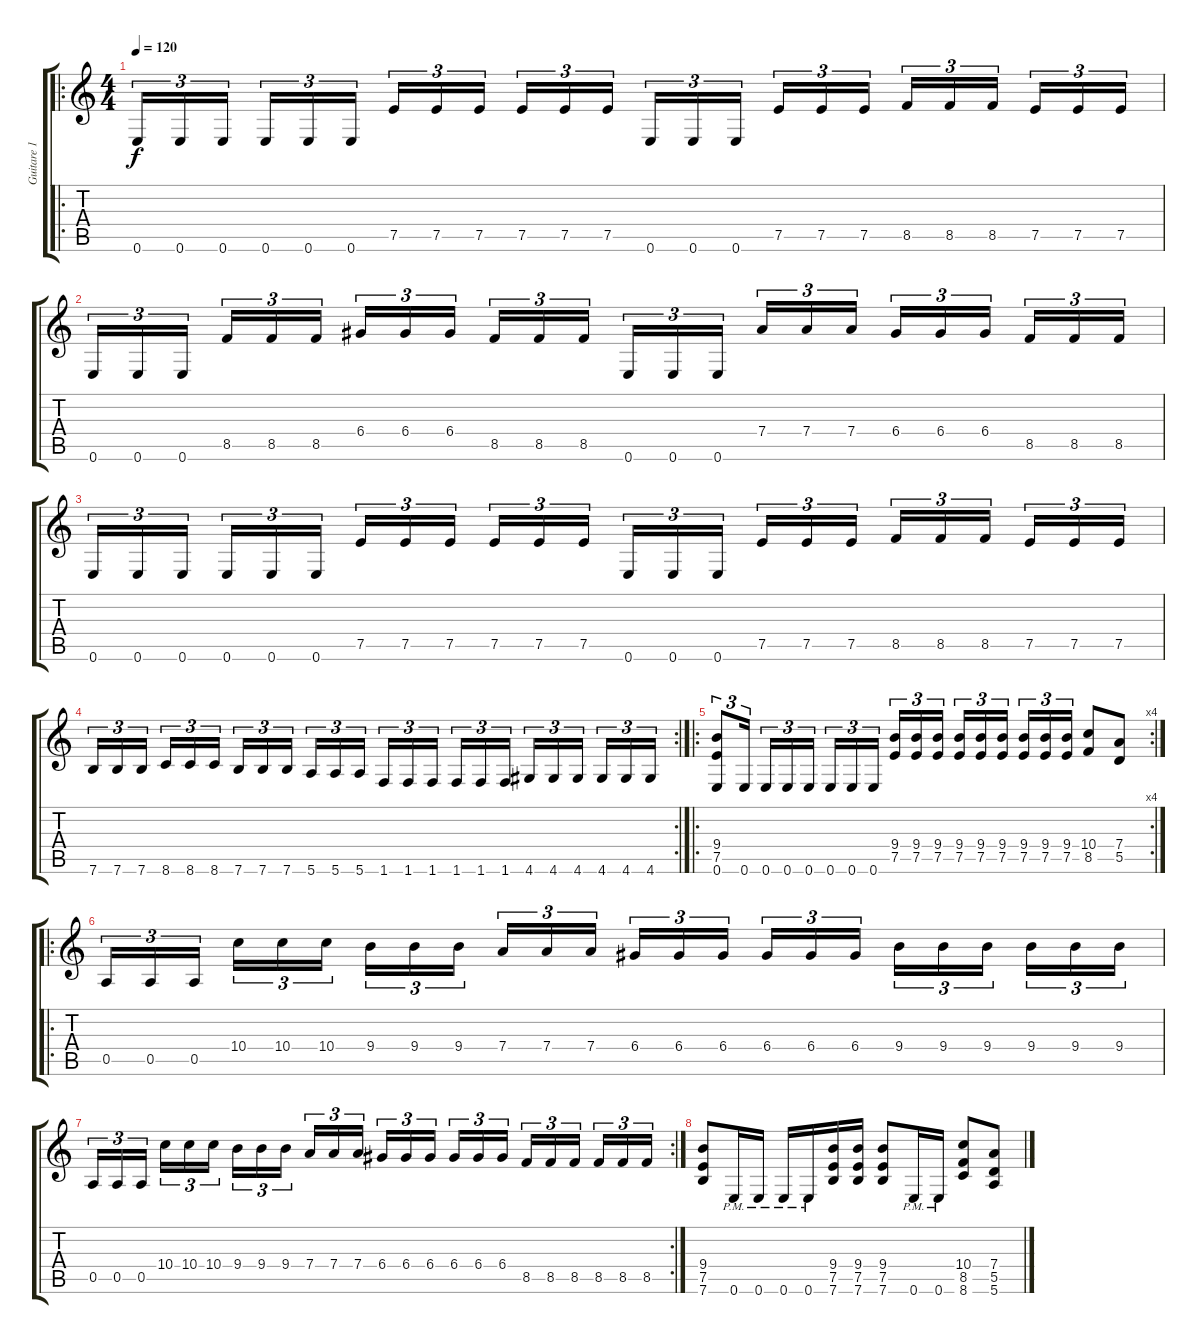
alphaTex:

\track ("Guitare 1" "Guitare 1") {instrument distortionguitar}
\staff {score tabs}
\tuning (E4 B3 G3 D3 A2 E2) {hide}
\ro
\ts (4 4)
\tempo 120
\clef g2
\ks c
0.6.16{tu (3 2) dy f} 0.6.16{tu (3 2)} 0.6.16{tu (3 2) beam splitsecondary} 0.6.16{tu (3 2)} 0.6.16{tu (3 2)} 0.6.16{tu (3 2)} 7.5.16{tu (3 2)} 7.5.16{tu (3 2)} 7.5.16{tu (3 2) beam splitsecondary} 7.5.16{tu (3 2)} 7.5.16{tu (3 2)} 7.5.16{tu (3 2)} 0.6.16{tu (3 2)} 0.6.16{tu (3 2)} 0.6.16{tu (3 2) beam splitsecondary} 7.5.16{tu (3 2)} 7.5.16{tu (3 2)} 7.5.16{tu (3 2)} 8.5.16{tu (3 2)} 8.5.16{tu (3 2)} 8.5.16{tu (3 2) beam splitsecondary} 7.5.16{tu (3 2)} 7.5.16{tu (3 2)} 7.5.16{tu (3 2)} |
0.6.16{tu (3 2)} 0.6.16{tu (3 2)} 0.6.16{tu (3 2) beam splitsecondary} 8.5.16{tu (3 2)} 8.5.16{tu (3 2)} 8.5.16{tu (3 2)} 6.4.16{tu (3 2)} 6.4.16{tu (3 2)} 6.4.16{tu (3 2) beam splitsecondary} 8.5.16{tu (3 2)} 8.5.16{tu (3 2)} 8.5.16{tu (3 2)} 0.6.16{tu (3 2)} 0.6.16{tu (3 2)} 0.6.16{tu (3 2) beam splitsecondary} 7.4.16{tu (3 2)} 7.4.16{tu (3 2)} 7.4.16{tu (3 2)} 6.4.16{tu (3 2)} 6.4.16{tu (3 2)} 6.4.16{tu (3 2) beam splitsecondary} 8.5.16{tu (3 2)} 8.5.16{tu (3 2)} 8.5.16{tu (3 2)} |
0.6.16{tu (3 2)} 0.6.16{tu (3 2)} 0.6.16{tu (3 2) beam splitsecondary} 0.6.16{tu (3 2)} 0.6.16{tu (3 2)} 0.6.16{tu (3 2)} 7.5.16{tu (3 2)} 7.5.16{tu (3 2)} 7.5.16{tu (3 2) beam splitsecondary} 7.5.16{tu (3 2)} 7.5.16{tu (3 2)} 7.5.16{tu (3 2)} 0.6.16{tu (3 2)} 0.6.16{tu (3 2)} 0.6.16{tu (3 2) beam splitsecondary} 7.5.16{tu (3 2)} 7.5.16{tu (3 2)} 7.5.16{tu (3 2)} 8.5.16{tu (3 2)} 8.5.16{tu (3 2)} 8.5.16{tu (3 2) beam splitsecondary} 7.5.16{tu (3 2)} 7.5.16{tu (3 2)} 7.5.16{tu (3 2)} |
\rc 2
7.6.16{tu (3 2)} 7.6.16{tu (3 2)} 7.6.16{tu (3 2) beam splitsecondary} 8.6.16{tu (3 2)} 8.6.16{tu (3 2)} 8.6.16{tu (3 2)} 7.6.16{tu (3 2)} 7.6.16{tu (3 2)} 7.6.16{tu (3 2) beam splitsecondary} 5.6.16{tu (3 2)} 5.6.16{tu (3 2)} 5.6.16{tu (3 2)} 1.6.16{tu (3 2)} 1.6.16{tu (3 2)} 1.6.16{tu (3 2) beam splitsecondary} 1.6.16{tu (3 2)} 1.6.16{tu (3 2)} 1.6.16{tu (3 2)} 4.6.16{tu (3 2)} 4.6.16{tu (3 2)} 4.6.16{tu (3 2) beam splitsecondary} 4.6.16{tu (3 2)} 4.6.16{tu (3 2)} 4.6.16{tu (3 2)} |
\ro
\rc 4
(9.4 7.5 0.6).8{tu (3 2)} 0.6.16{tu (3 2) beam splitsecondary} 0.6.16{tu (3 2)} 0.6.16{tu (3 2)} 0.6.16{tu (3 2)} 0.6.16{tu (3 2)} 0.6.16{tu (3 2)} 0.6.16{tu (3 2) beam splitsecondary} (9.4 7.5).16{tu (3 2)} (9.4 7.5).16{tu (3 2)} (9.4 7.5).16{tu (3 2)} (9.4 7.5).16{tu (3 2)} (9.4 7.5).16{tu (3 2)} (9.4 7.5).16{tu (3 2) beam splitsecondary} (9.4 7.5).16{tu (3 2)} (9.4 7.5).16{tu (3 2)} (9.4 7.5).16{tu (3 2)} (10.4 8.5).8 (7.4 5.5).8 |
\ro
0.5.16{tu (3 2)} 0.5.16{tu (3 2)} 0.5.16{tu (3 2) beam splitsecondary} 10.4.16{tu (3 2)} 10.4.16{tu (3 2)} 10.4.16{tu (3 2)} 9.4.16{tu (3 2)} 9.4.16{tu (3 2)} 9.4.16{tu (3 2) beam splitsecondary} 7.4.16{tu (3 2)} 7.4.16{tu (3 2)} 7.4.16{tu (3 2)} 6.4.16{tu (3 2)} 6.4.16{tu (3 2)} 6.4.16{tu (3 2) beam splitsecondary} 6.4.16{tu (3 2)} 6.4.16{tu (3 2)} 6.4.16{tu (3 2)} 9.4.16{tu (3 2)} 9.4.16{tu (3 2)} 9.4.16{tu (3 2) beam splitsecondary} 9.4.16{tu (3 2)} 9.4.16{tu (3 2)} 9.4.16{tu (3 2)} |
\rc 2
0.5.16{tu (3 2)} 0.5.16{tu (3 2)} 0.5.16{tu (3 2) beam splitsecondary} 10.4.16{tu (3 2)} 10.4.16{tu (3 2)} 10.4.16{tu (3 2)} 9.4.16{tu (3 2)} 9.4.16{tu (3 2)} 9.4.16{tu (3 2) beam splitsecondary} 7.4.16{tu (3 2)} 7.4.16{tu (3 2)} 7.4.16{tu (3 2)} 6.4.16{tu (3 2)} 6.4.16{tu (3 2)} 6.4.16{tu (3 2) beam splitsecondary} 6.4.16{tu (3 2)} 6.4.16{tu (3 2)} 6.4.16{tu (3 2)} 8.5.16{tu (3 2)} 8.5.16{tu (3 2)} 8.5.16{tu (3 2) beam splitsecondary} 8.5.16{tu (3 2)} 8.5.16{tu (3 2)} 8.5.16{tu (3 2)} |
(9.4 7.5 7.6).8 0.6{pm}.16 0.6{pm}.16 0.6{pm}.16 0.6{pm}.16 (9.4 7.5 7.6).16 (9.4 7.5 7.6).16 (9.4 7.5 7.6).8 0.6{pm}.16 0.6{pm}.16 (10.4 8.5 8.6).8 (7.4 5.5 5.6).8
